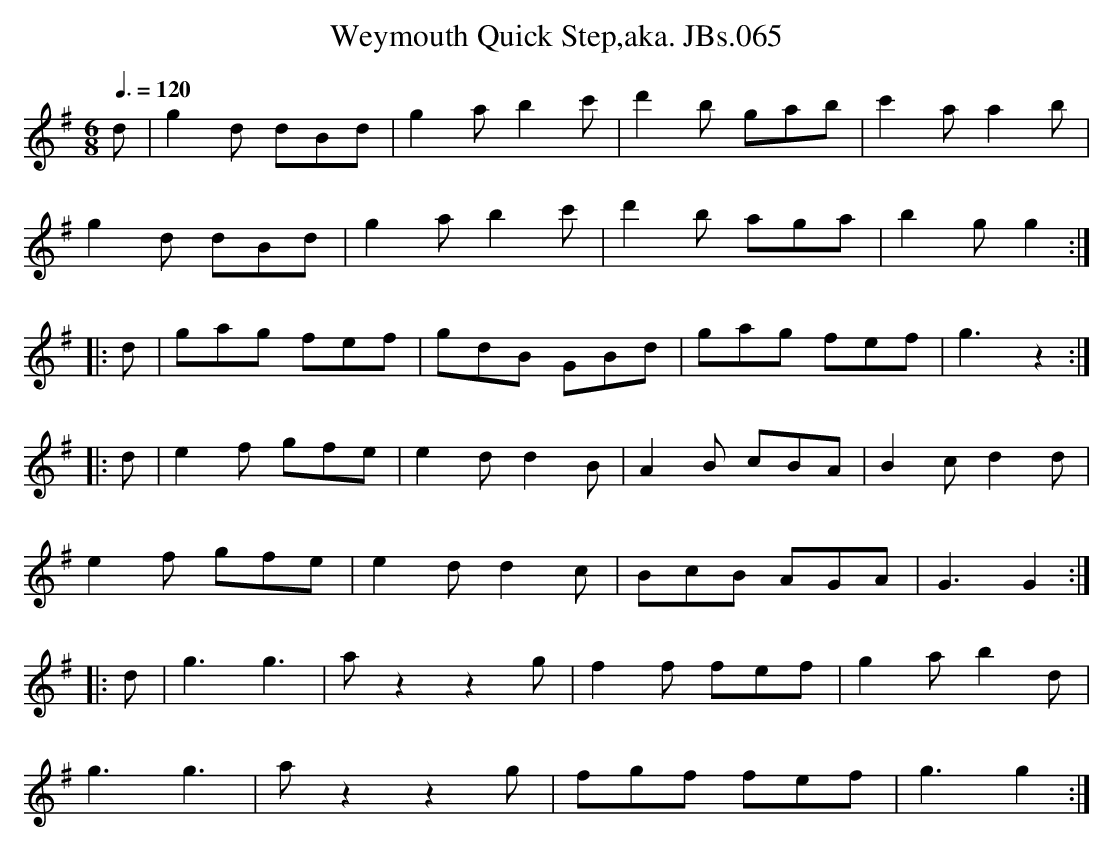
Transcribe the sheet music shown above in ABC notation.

X:1
T:Weymouth Quick Step,aka. JBs.065
M:6/8
L:1/8
Q:3/8=120
K:G major
d|g2d dBd|g2ab2c'|d'2b gab|c'2aa2b|!
g2d dBd|g2ab2c'|d'2b aga|b2gg2:|!
|:d|gag fef|gdB GBd|gag fef|g3z2:|!
|:d|e2f gfe|e2dd2B|A2B cBA|B2cd2d|!
e2f gfe|e2dd2c|BcB AGA|G3G2:|!
|:d|g3g3|az2z2g|f2f fef|g2ab2d|!
g3g3|az2z2g|fgf fef|g3g2:|
